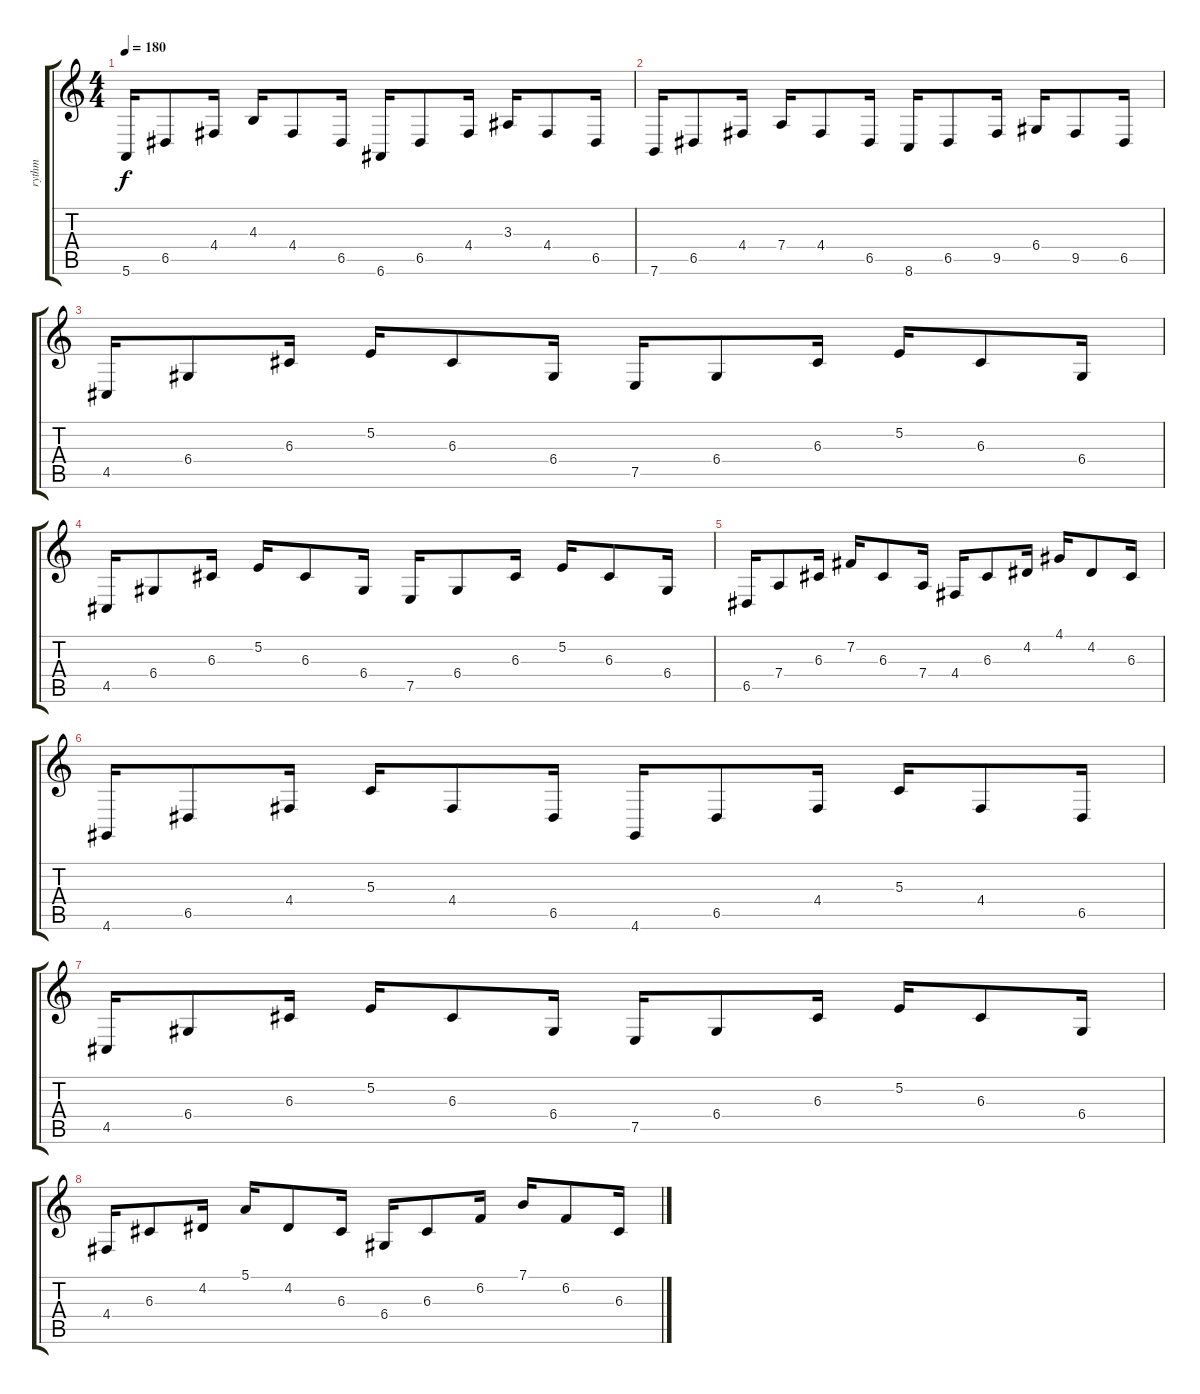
\track ("rythm" "rythm") {instrument acousticgrandpiano}
\staff {score tabs}
\tuning (E4 B3 G3 D3 A2 E2) {hide}
\ts (4 4)
\tempo 180
\clef g2
\ks c
5.6.16{dy f} 6.5.8 4.4.16 4.3.16 4.4.8 6.5.16 6.6.16 6.5.8 4.4.16 3.3.16 4.4.8 6.5.16 |
7.6.16 6.5.8 4.4.16 7.4.16 4.4.8 6.5.16 8.6.16 6.5.8 9.5.16 6.4.16 9.5.8 6.5.16 |
4.5.16 6.4.8 6.3.16 5.2.16 6.3.8 6.4.16 7.5.16 6.4.8 6.3.16 5.2.16 6.3.8 6.4.16 |
4.5.16 6.4.8 6.3.16 5.2.16 6.3.8 6.4.16 7.5.16 6.4.8 6.3.16 5.2.16 6.3.8 6.4.16 |
6.5.16 7.4.8 6.3.16 7.2.16 6.3.8 7.4.16 4.4.16 6.3.8 4.2.16 4.1.16 4.2.8 6.3.16 |
4.6.16 6.5.8 4.4.16 5.3.16 4.4.8 6.5.16 4.6.16 6.5.8 4.4.16 5.3.16 4.4.8 6.5.16 |
4.5.16 6.4.8 6.3.16 5.2.16 6.3.8 6.4.16 7.5.16 6.4.8 6.3.16 5.2.16 6.3.8 6.4.16 |
4.4.16 6.3.8 4.2.16 5.1.16 4.2.8 6.3.16 6.4.16 6.3.8 6.2.16 7.1.16 6.2.8 6.3.16
